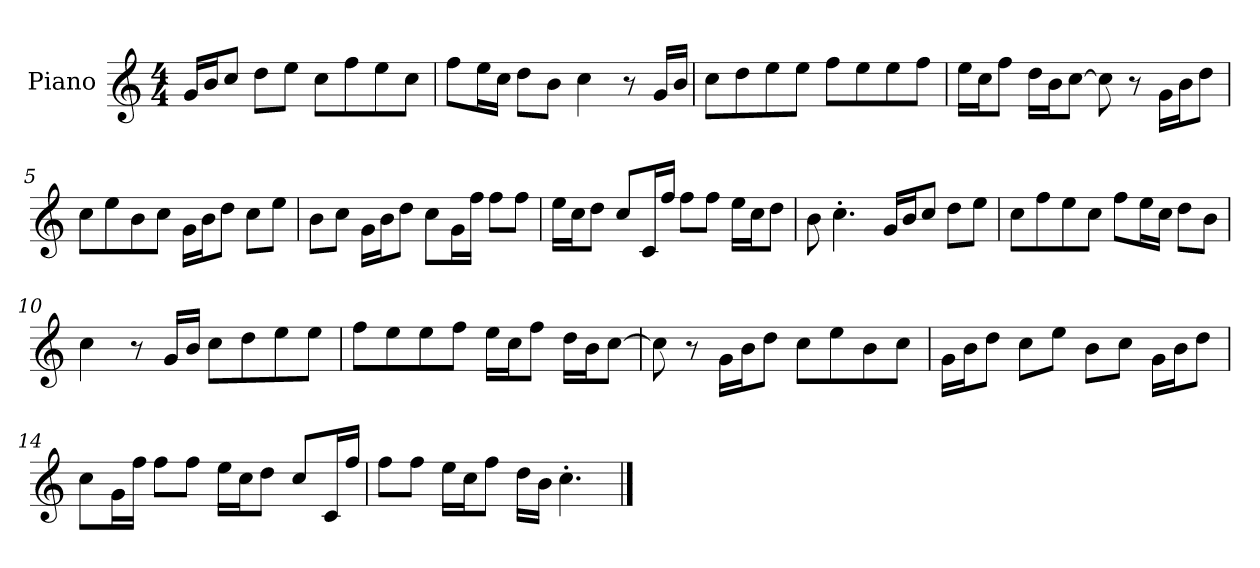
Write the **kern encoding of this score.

**kern
*part1
*staff1
*I"Piano
*I'P-no
*clefG2
*k[]
*M4/4
*MM90
=1
16g/LL
16b/J
8cc/J
8dd\L
8ee\J
8cc\L
8ff\
8ee\
8cc\J
=2
8ff\L
16ee\L
16cc\JJ
8dd\L
8b\J
4cc\
8r
16g/LL
16b/JJ
=3
8cc\L
8dd\
8ee\
8ee\J
8ff\L
8ee\
8ee\
8ff\J
=4
16ee\LL
16cc\J
8ff\J
16dd\LL
16b\J
[8cc\J
8cc\]
8r
16g\LL
16b\J
8dd\J
!!LO:LB:g=z
=5
8cc\L
8ee\
8b\
8cc\J
16g\LL
16b\J
8dd\J
8cc\L
8ee\J
=6
8b\L
8cc\J
16g\LL
16b\J
8dd\J
8cc\L
16g\L
16ff\JJ
8ff\L
8ff\J
=7
16ee\LL
16cc\J
8dd\J
8cc/L
16c/L
16ff/JJ
8ff\L
8ff\J
16ee\LL
16cc\J
8dd\J
=8
8b\
4.cc'\
16g/LL
16b/J
8cc/J
8dd\L
8ee\J
!!LO:LB:g=z
=9
8cc\L
8ff\
8ee\
8cc\J
8ff\L
16ee\L
16cc\JJ
8dd\L
8b\J
=10
4cc\
8r
16g/LL
16b/JJ
8cc\L
8dd\
8ee\
8ee\J
=11
8ff\L
8ee\
8ee\
8ff\J
16ee\LL
16cc\J
8ff\J
16dd\LL
16b\J
[8cc\J
=12
8cc\]
8r
16g\LL
16b\J
8dd\J
8cc\L
8ee\
8b\
8cc\J
=13
16g\LL
16b\J
8dd\J
8cc\L
8ee\J
8b\L
8cc\J
16g\LL
16b\J
8dd\J
!!LO:LB:g=z
=14
8cc\L
16g\L
16ff\JJ
8ff\L
8ff\J
16ee\LL
16cc\J
8dd\J
8cc/L
16c/L
16ff/JJ
=15
8ff\L
8ff\J
16ee\LL
16cc\J
8ff\J
16dd\LL
16b\JJ
4.cc'\
==
*-
